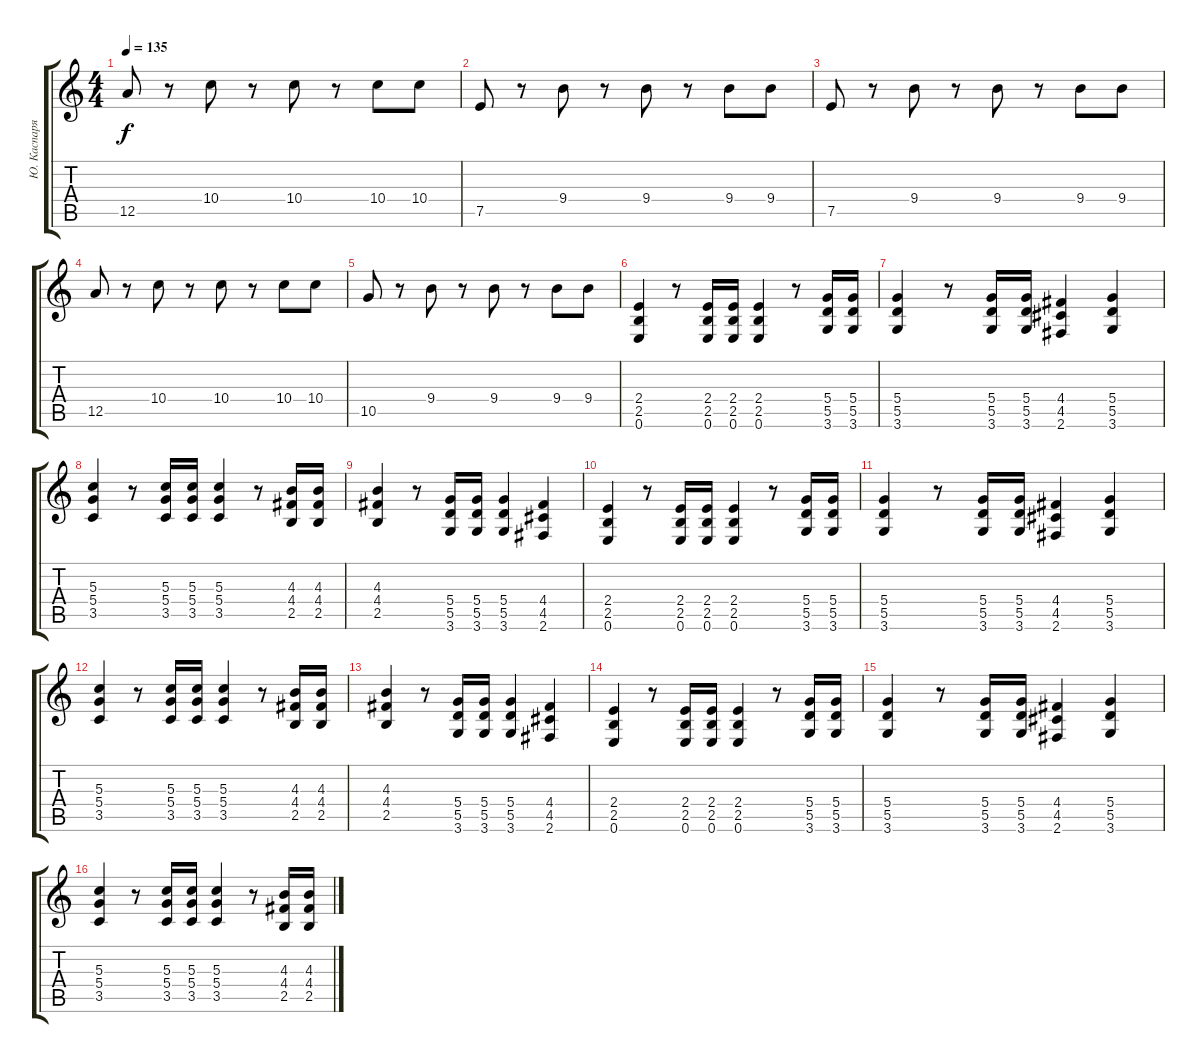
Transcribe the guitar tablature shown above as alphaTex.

\track ("Ю. Каспарян" "Ю. Каспаря") {instrument overdrivenguitar}
\staff {score tabs}
\tuning (E4 B3 G3 D3 A2 E2) {hide}
\ts (4 4)
\tempo 135
\clef g2
\ks c
12.5.8{dy f} r.8 10.4.8 r.8 10.4.8 r.8 10.4.8 10.4.8 |
7.5.8 r.8 9.4.8 r.8 9.4.8 r.8 9.4.8 9.4.8 |
7.5.8 r.8 9.4.8 r.8 9.4.8 r.8 9.4.8 9.4.8 |
12.5.8 r.8 10.4.8 r.8 10.4.8 r.8 10.4.8 10.4.8 |
10.5.8 r.8 9.4.8 r.8 9.4.8 r.8 9.4.8 9.4.8 |
(2.4 2.5 0.6).4 r.8 (2.4 2.5 0.6).16 (2.4 2.5 0.6).16 (2.4 2.5 0.6).4 r.8 (5.4 5.5 3.6).16 (5.4 5.5 3.6).16 |
(5.4 5.5 3.6).4 r.8 (5.4 5.5 3.6).16 (5.4 5.5 3.6).16 (4.4 4.5 2.6).4 (5.4 5.5 3.6).4 |
(5.3 5.4 3.5).4 r.8 (5.3 5.4 3.5).16 (5.3 5.4 3.5).16 (5.3 5.4 3.5).4 r.8 (4.3 4.4 2.5).16 (4.3 4.4 2.5).16 |
(4.3 4.4 2.5).4 r.8 (5.4 5.5 3.6).16 (5.4 5.5 3.6).16 (5.4 5.5 3.6).4 (4.4 4.5 2.6).4 |
(2.4 2.5 0.6).4 r.8 (2.4 2.5 0.6).16 (2.4 2.5 0.6).16 (2.4 2.5 0.6).4 r.8 (5.4 5.5 3.6).16 (5.4 5.5 3.6).16 |
(5.4 5.5 3.6).4 r.8 (5.4 5.5 3.6).16 (5.4 5.5 3.6).16 (4.4 4.5 2.6).4 (5.4 5.5 3.6).4 |
(5.3 5.4 3.5).4 r.8 (5.3 5.4 3.5).16 (5.3 5.4 3.5).16 (5.3 5.4 3.5).4 r.8 (4.3 4.4 2.5).16 (4.3 4.4 2.5).16 |
(4.3 4.4 2.5).4 r.8 (5.4 5.5 3.6).16 (5.4 5.5 3.6).16 (5.4 5.5 3.6).4 (4.4 4.5 2.6).4 |
(2.4 2.5 0.6).4 r.8 (2.4 2.5 0.6).16 (2.4 2.5 0.6).16 (2.4 2.5 0.6).4 r.8 (5.4 5.5 3.6).16 (5.4 5.5 3.6).16 |
(5.4 5.5 3.6).4 r.8 (5.4 5.5 3.6).16 (5.4 5.5 3.6).16 (4.4 4.5 2.6).4 (5.4 5.5 3.6).4 |
(5.3 5.4 3.5).4 r.8 (5.3 5.4 3.5).16 (5.3 5.4 3.5).16 (5.3 5.4 3.5).4 r.8 (4.3 4.4 2.5).16 (4.3 4.4 2.5).16
